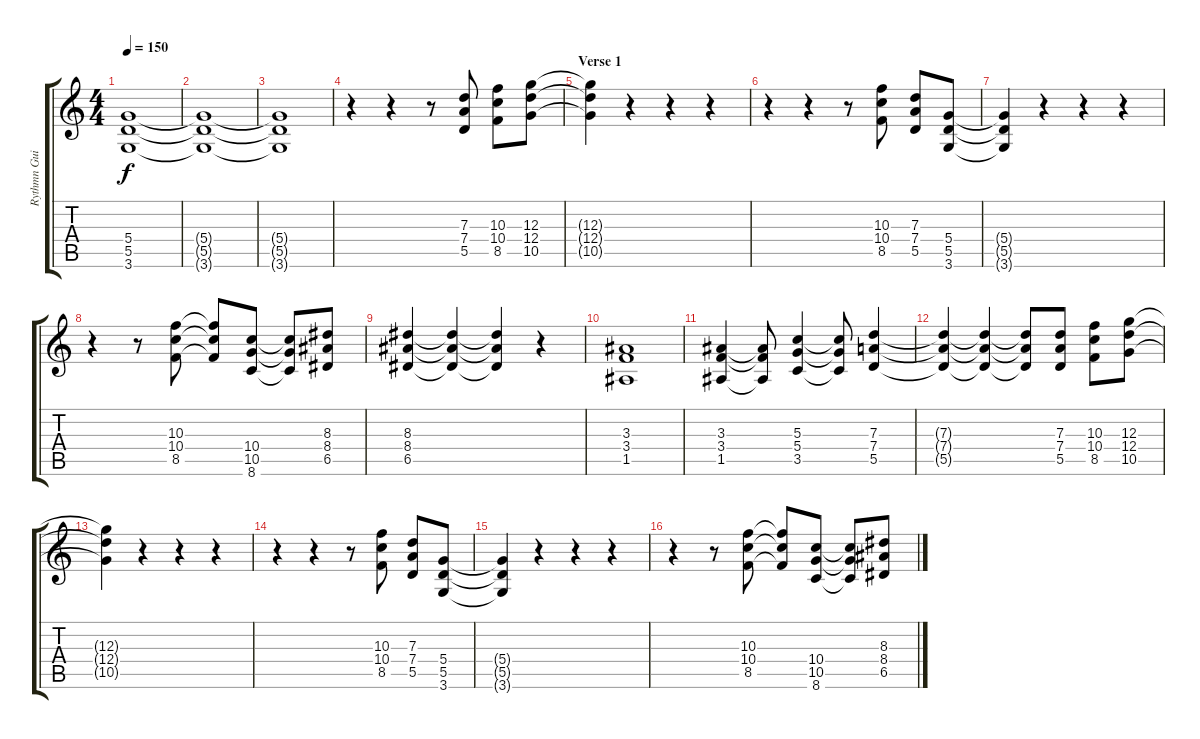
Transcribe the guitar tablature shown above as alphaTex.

\track ("Rythmn Guitar" "Rythmn Gui") {instrument distortionguitar}
\staff {score tabs}
\tuning (E4 B3 G3 D3 A2 E2) {hide}
\ts (4 4)
\tempo 150
\clef g2
\ks c
(5.4 5.5 3.6).1{dy f instrument distortionguitar} |
(5.4{t} 5.5{t} 3.6{t}).1 |
(5.4{t} 5.5{t} 3.6{t}).1 |
r.4 r.4 r.8 (7.3 7.4 5.5).8 (10.3 10.4 8.5).8 (12.3 12.4 10.5).8 |
\section ("" "Verse 1")
(12.3{t} 12.4{t} 10.5{t}).4 r.4 r.4 r.4 |
r.4 r.4 r.8 (10.3 10.4 8.5).8 (7.3 7.4 5.5).8 (5.4 5.5 3.6).8 |
(5.4{t} 5.5{t} 3.6{t}).4 r.4 r.4 r.4 |
r.4 r.8 (10.3 10.4 8.5).8 (10.3{t} 10.4{t} 8.5{t}).8 (10.4 10.5 8.6).8 (10.4{t} 10.5{t} 8.6{t}).8 (8.3 8.4 6.5).8 |
(8.3 8.4 6.5).4 (8.3{t} 8.4{t} 6.5{t}).4 (8.3{t} 8.4{t} 6.5{t}).4 r.4 |
(3.3 3.4 1.5).1 |
(3.3 3.4 1.5).4 (3.3{t} 3.4{t} 1.5{t}).8 (5.3 5.4 3.5).4 (5.3{t} 5.4{t} 3.5{t}).8 (7.3 7.4 5.5).4 |
(7.3{t} 7.4{t} 5.5{t}).4 (7.3{t} 7.4{t} 5.5{t}).4 (7.3{t} 7.4{t} 5.5{t}).8 (7.3 7.4 5.5).8 (10.3 10.4 8.5).8 (12.3 12.4 10.5).8 |
(12.3{t} 12.4{t} 10.5{t}).4 r.4 r.4 r.4 |
r.4 r.4 r.8 (10.3 10.4 8.5).8 (7.3 7.4 5.5).8 (5.4 5.5 3.6).8 |
(5.4{t} 5.5{t} 3.6{t}).4 r.4 r.4 r.4 |
r.4 r.8 (10.3 10.4 8.5).8 (10.3{t} 10.4{t} 8.5{t}).8 (10.4 10.5 8.6).8 (10.4{t} 10.5{t} 8.6{t}).8 (8.3 8.4 6.5).8
